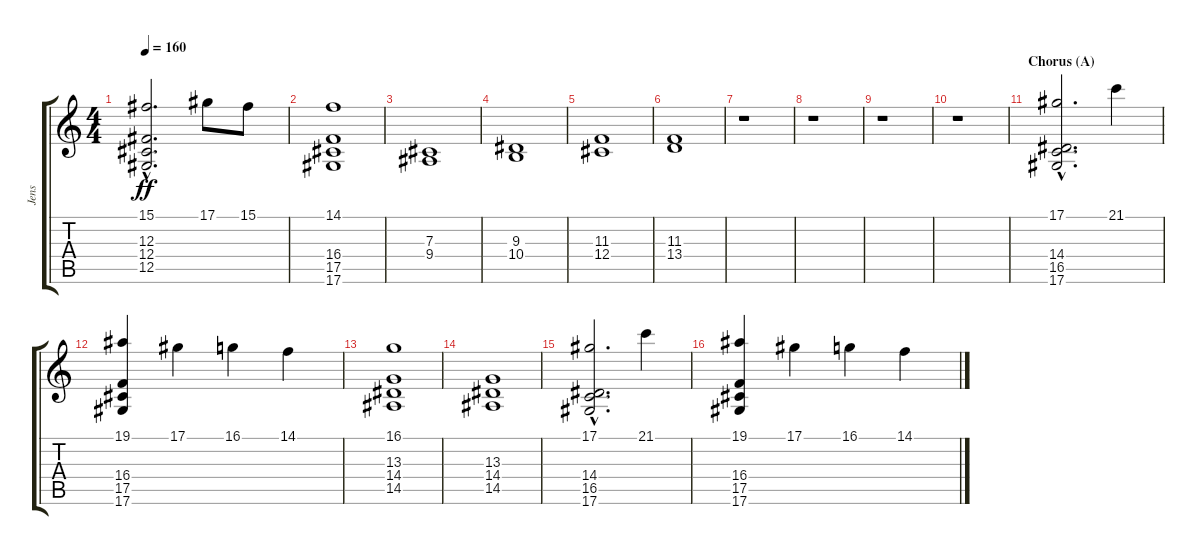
\track ("Jens" "Jens") {instrument choiraahs}
\staff {score tabs}
\tuning (Eb4 Bb3 Gb3 Db3 Ab2 Eb2) {hide}
\ts (4 4)
\tempo 160
\clef g2
\ks c
(15.1{hac} 12.3 12.4 12.5).2{d dy ff} 17.1.8 15.1.8 |
(14.1 16.4 17.5 17.6).1 |
(7.3 9.4).1 |
(9.3 10.4).1 |
(11.3 12.4).1 |
(11.3 13.4).1 |
r.1 |
r.1 |
r.1 |
r.1 |
\section ("" "Chorus (A)")
(17.1{hac} 14.4 16.5 17.6).2{d} 21.1.4 |
(19.1 16.4 17.5 17.6).4 17.1.4 16.1.4 14.1.4 |
(16.1 13.3 14.4 14.5).1 |
(13.3 14.4 14.5).1 |
(17.1{hac} 14.4 16.5 17.6).2{d} 21.1.4 |
(19.1 16.4 17.5 17.6).4 17.1.4 16.1.4 14.1.4
